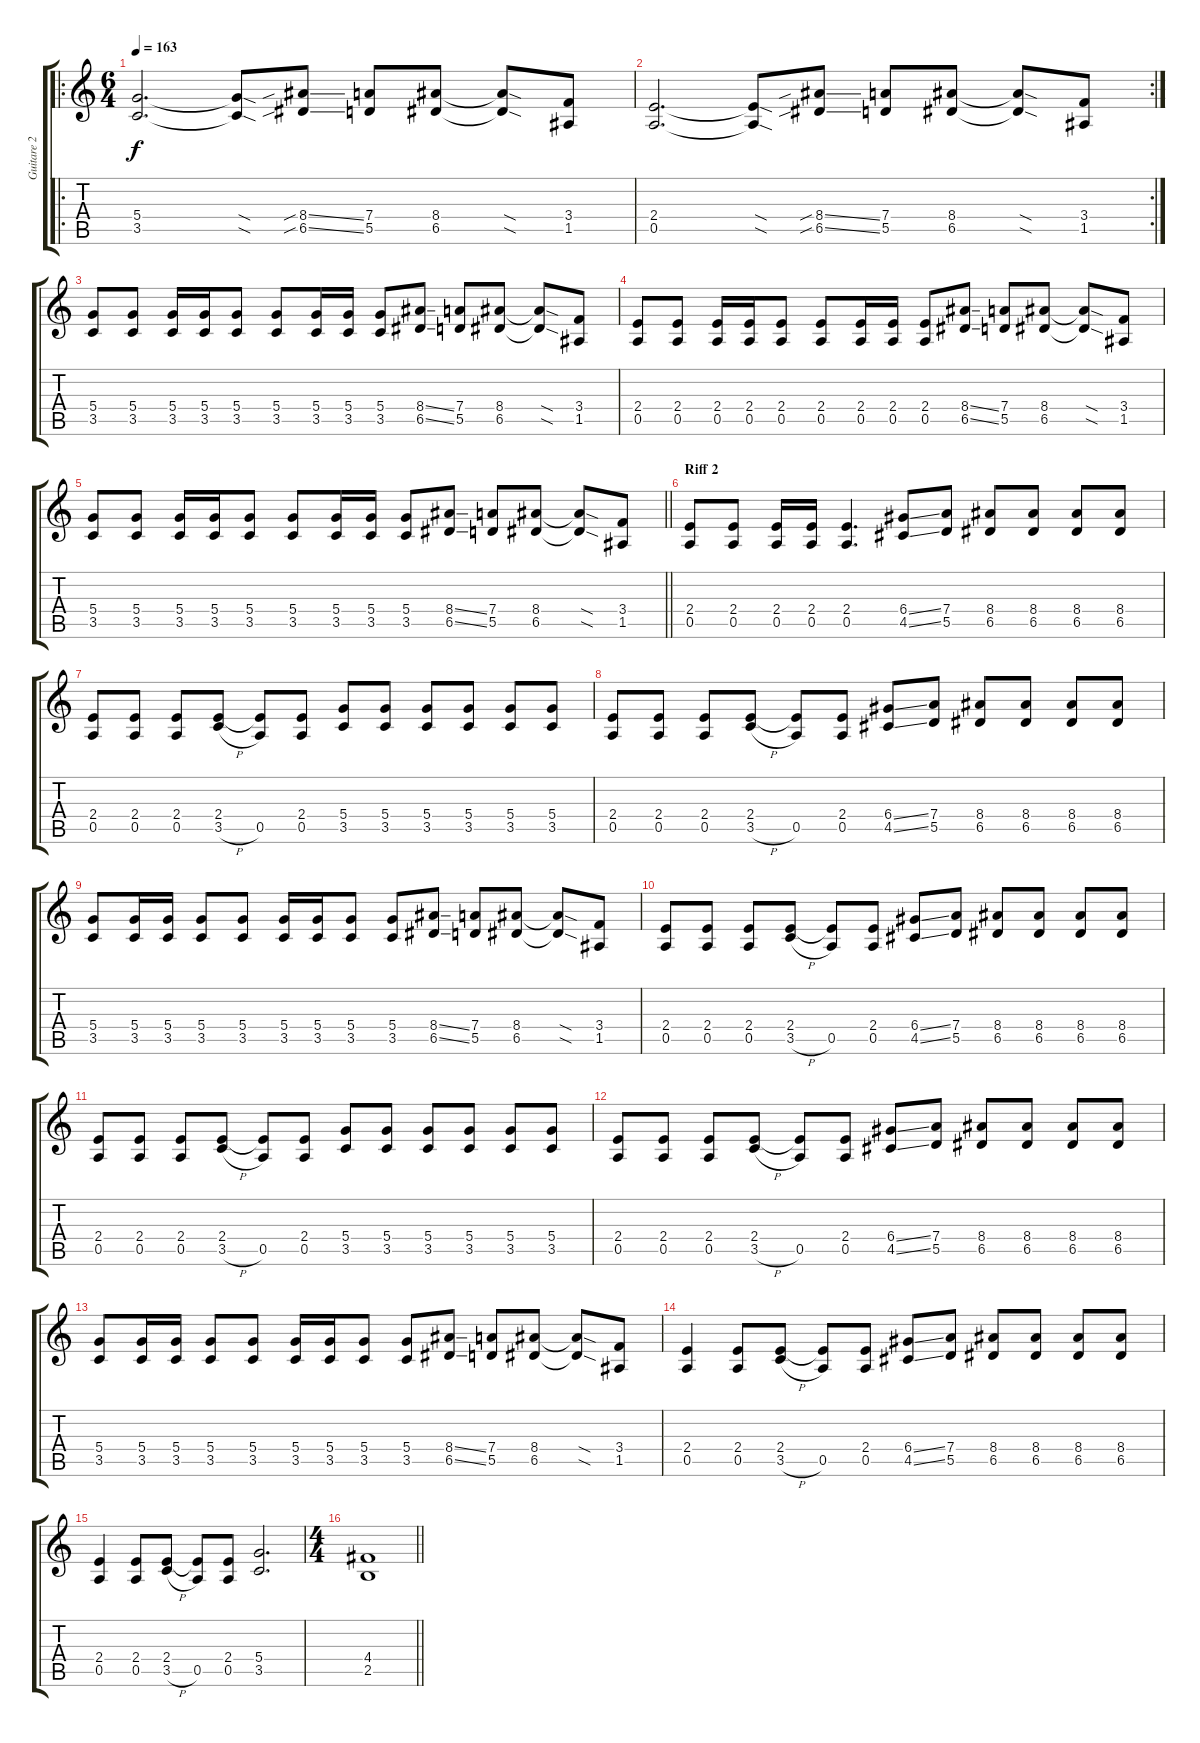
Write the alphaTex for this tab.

\track ("Guitare 2" "Guitare 2") {instrument overdrivenguitar}
\staff {score tabs}
\tuning (E4 B3 G3 D3 A2 E2) {hide}
\ro
\ts (6 4)
\tempo 163
\clef g2
\ks c
(5.4 3.5).2{d dy f} (5.4{sod t} 3.5{sod t}).8 (8.4{sib ss} 6.5{sib ss}).8 (7.4 5.5).8 (8.4 6.5).8 (8.4{sod t} 6.5{sod t}).8 (3.4 1.5).8 |
\rc 2
(2.4 0.5).2{d} (2.4{sod t} 0.5{sod t}).8 (8.4{sib ss} 6.5{sib ss}).8 (7.4 5.5).8 (8.4 6.5).8 (8.4{sod t} 6.5{sod t}).8 (3.4 1.5).8 |
(5.4 3.5).8 (5.4 3.5).8 (5.4 3.5).16 (5.4 3.5).16 (5.4 3.5).8 (5.4 3.5).8 (5.4 3.5).16 (5.4 3.5).16 (5.4 3.5).8 (8.4{ss} 6.5{ss}).8 (7.4 5.5).8 (8.4 6.5).8 (8.4{sod t} 6.5{sod t}).8 (3.4 1.5).8 |
(2.4 0.5).8 (2.4 0.5).8 (2.4 0.5).16 (2.4 0.5).16 (2.4 0.5).8 (2.4 0.5).8 (2.4 0.5).16 (2.4 0.5).16 (2.4 0.5).8 (8.4{ss} 6.5{ss}).8 (7.4 5.5).8 (8.4 6.5).8 (8.4{sod t} 6.5{sod t}).8 (3.4 1.5).8 |
\barLineRight lightlight
(5.4 3.5).8 (5.4 3.5).8 (5.4 3.5).16 (5.4 3.5).16 (5.4 3.5).8 (5.4 3.5).8 (5.4 3.5).16 (5.4 3.5).16 (5.4 3.5).8 (8.4{ss} 6.5{ss}).8 (7.4 5.5).8 (8.4 6.5).8 (8.4{sod t} 6.5{sod t}).8 (3.4 1.5).8 |
\section ("" "Riff 2")
(2.4 0.5).8 (2.4 0.5).8 (2.4 0.5).16 (2.4 0.5).16 (2.4 0.5).4{d} (6.4{ss} 4.5{ss}).8 (7.4 5.5).8 (8.4 6.5).8 (8.4 6.5).8 (8.4 6.5).8 (8.4 6.5).8 |
(2.4 0.5).8 (2.4 0.5).8 (2.4 0.5).8 (2.4 3.5{h}).8 (2.4{t} 0.5).8 (2.4 0.5).8 (5.4 3.5).8 (5.4 3.5).8 (5.4 3.5).8 (5.4 3.5).8 (5.4 3.5).8 (5.4 3.5).8 |
(2.4 0.5).8 (2.4 0.5).8 (2.4 0.5).8 (2.4 3.5{h}).8 (2.4{t} 0.5).8 (2.4 0.5).8 (6.4{ss} 4.5{ss}).8 (7.4 5.5).8 (8.4 6.5).8 (8.4 6.5).8 (8.4 6.5).8 (8.4 6.5).8 |
(5.4 3.5).8 (5.4 3.5).16 (5.4 3.5).16 (5.4 3.5).8 (5.4 3.5).8 (5.4 3.5).16 (5.4 3.5).16 (5.4 3.5).8 (5.4 3.5).8 (8.4{ss} 6.5{ss}).8 (7.4 5.5).8 (8.4 6.5).8 (8.4{sod t} 6.5{sod t}).8 (3.4 1.5).8 |
(2.4 0.5).8 (2.4 0.5).8 (2.4 0.5).8 (2.4 3.5{h}).8 (2.4{t} 0.5).8 (2.4 0.5).8 (6.4{ss} 4.5{ss}).8 (7.4 5.5).8 (8.4 6.5).8 (8.4 6.5).8 (8.4 6.5).8 (8.4 6.5).8 |
(2.4 0.5).8 (2.4 0.5).8 (2.4 0.5).8 (2.4 3.5{h}).8 (2.4{t} 0.5).8 (2.4 0.5).8 (5.4 3.5).8 (5.4 3.5).8 (5.4 3.5).8 (5.4 3.5).8 (5.4 3.5).8 (5.4 3.5).8 |
(2.4 0.5).8 (2.4 0.5).8 (2.4 0.5).8 (2.4 3.5{h}).8 (2.4{t} 0.5).8 (2.4 0.5).8 (6.4{ss} 4.5{ss}).8 (7.4 5.5).8 (8.4 6.5).8 (8.4 6.5).8 (8.4 6.5).8 (8.4 6.5).8 |
(5.4 3.5).8 (5.4 3.5).16 (5.4 3.5).16 (5.4 3.5).8 (5.4 3.5).8 (5.4 3.5).16 (5.4 3.5).16 (5.4 3.5).8 (5.4 3.5).8 (8.4{ss} 6.5{ss}).8 (7.4 5.5).8 (8.4 6.5).8 (8.4{sod t} 6.5{sod t}).8 (3.4 1.5).8 |
(2.4 0.5).4 (2.4 0.5).8 (2.4 3.5{h}).8 (2.4{t} 0.5).8 (2.4 0.5).8 (6.4{ss} 4.5{ss}).8 (7.4 5.5).8 (8.4 6.5).8 (8.4 6.5).8 (8.4 6.5).8 (8.4 6.5).8 |
(2.4 0.5).4 (2.4 0.5).8 (2.4 3.5{h}).8 (2.4{t} 0.5).8 (2.4 0.5).8 (5.4 3.5).2{d} |
\ts (4 4)
\barLineRight lightlight
(4.4 2.5).1
